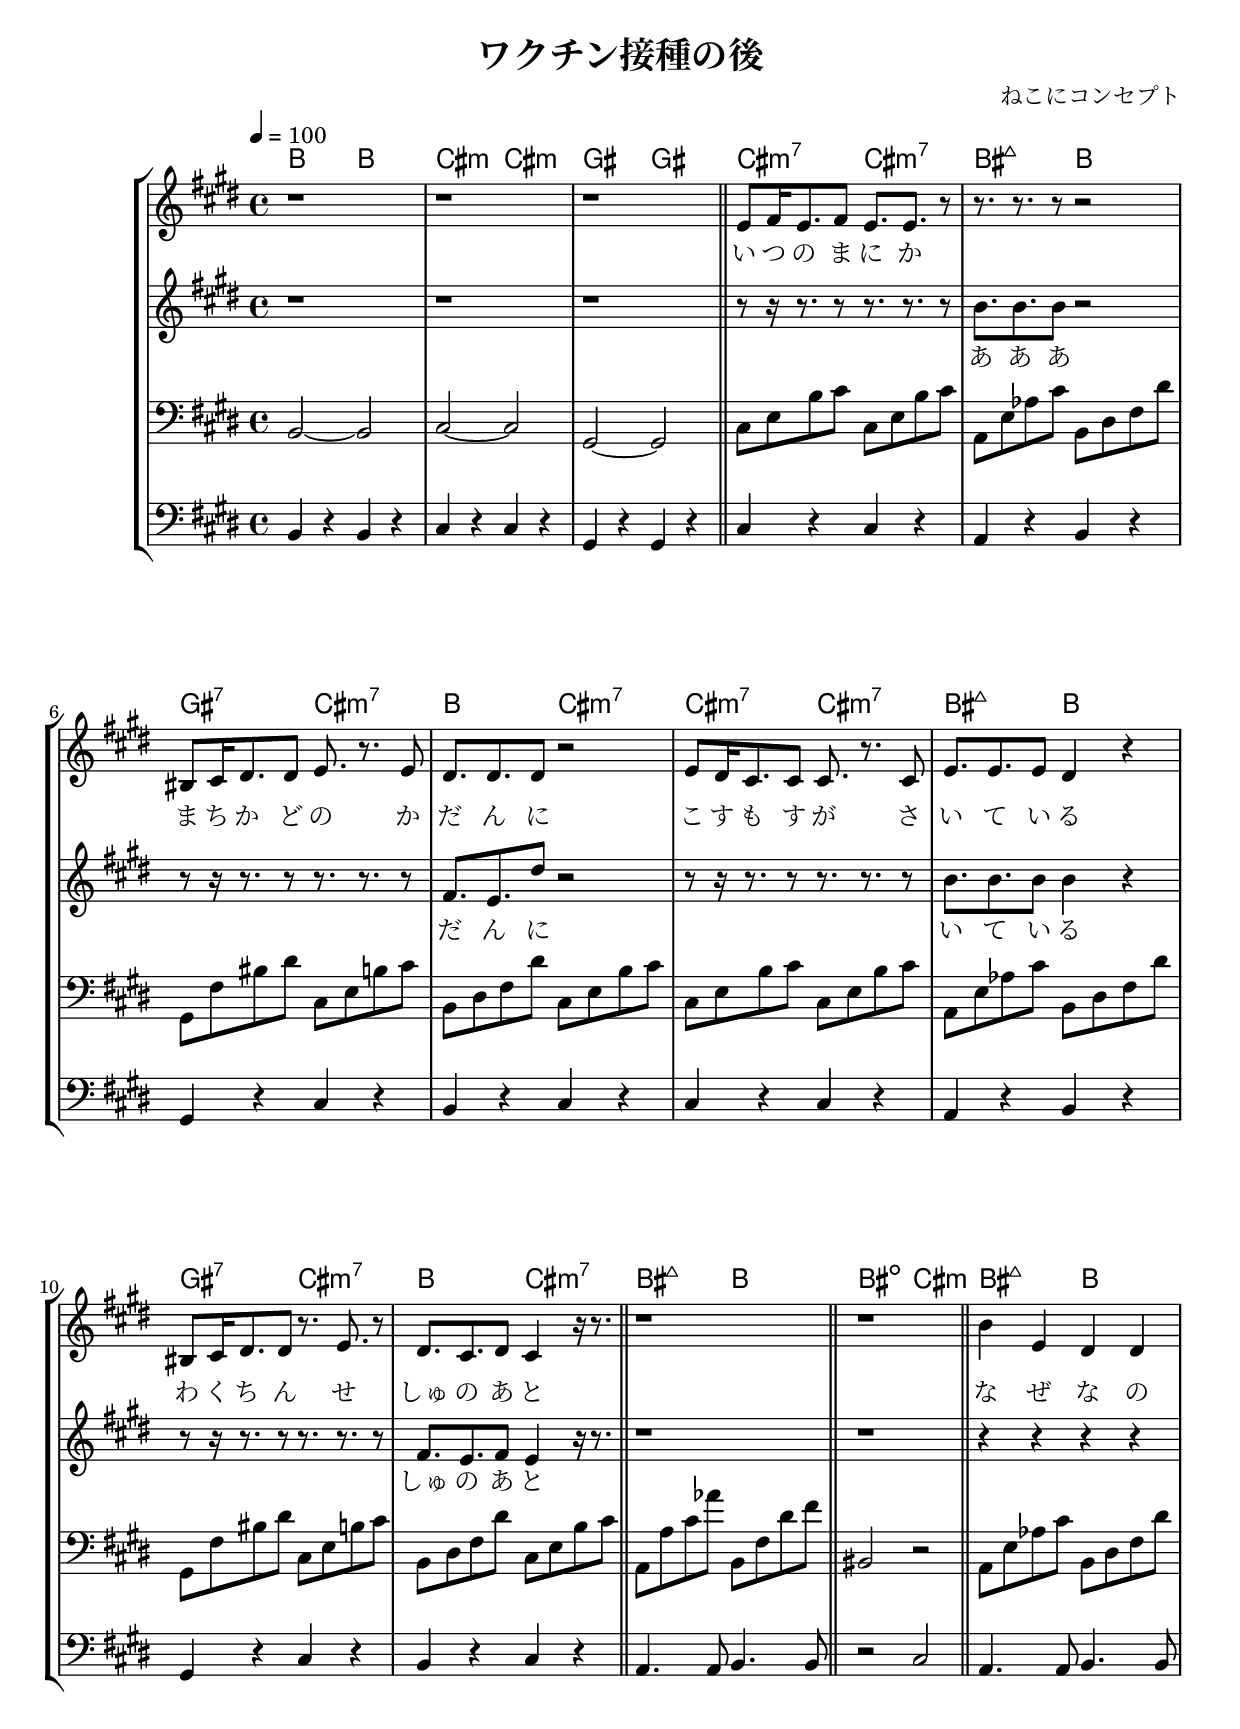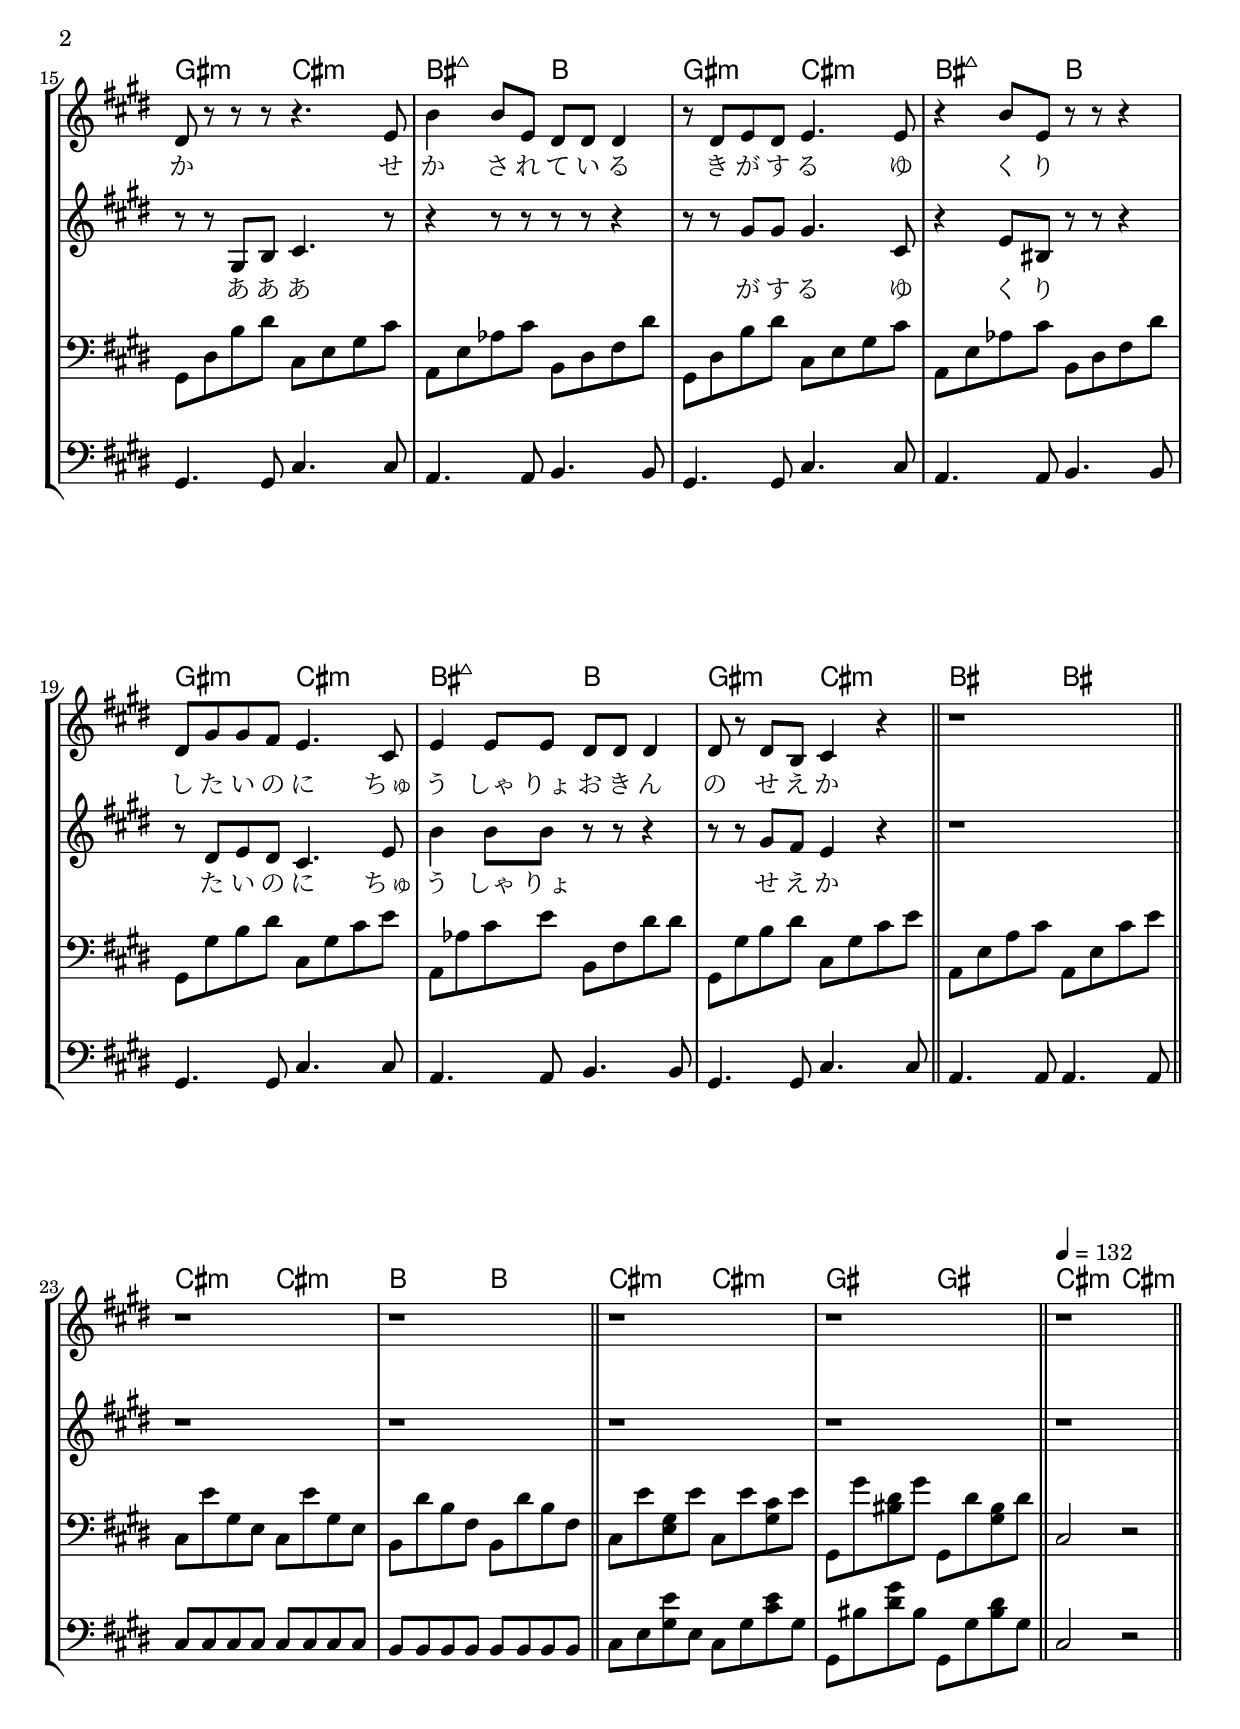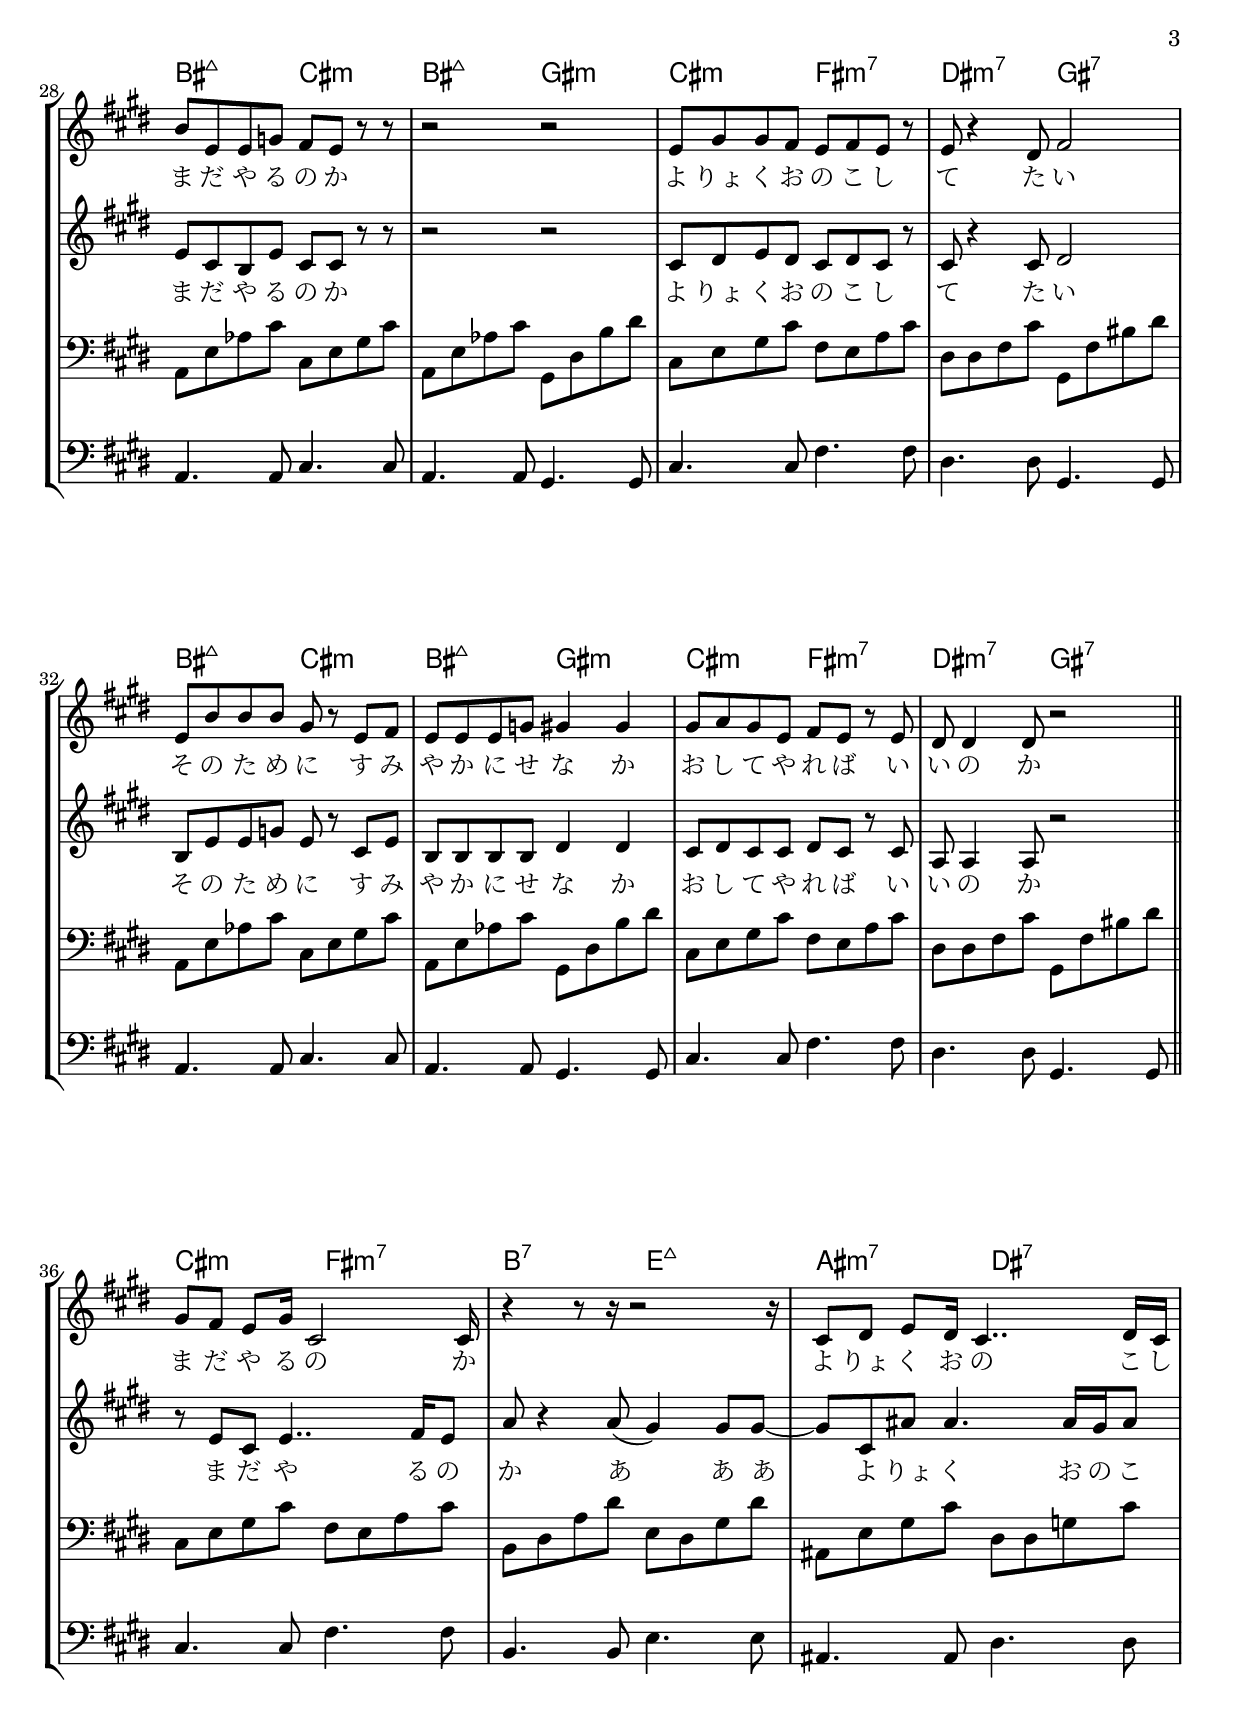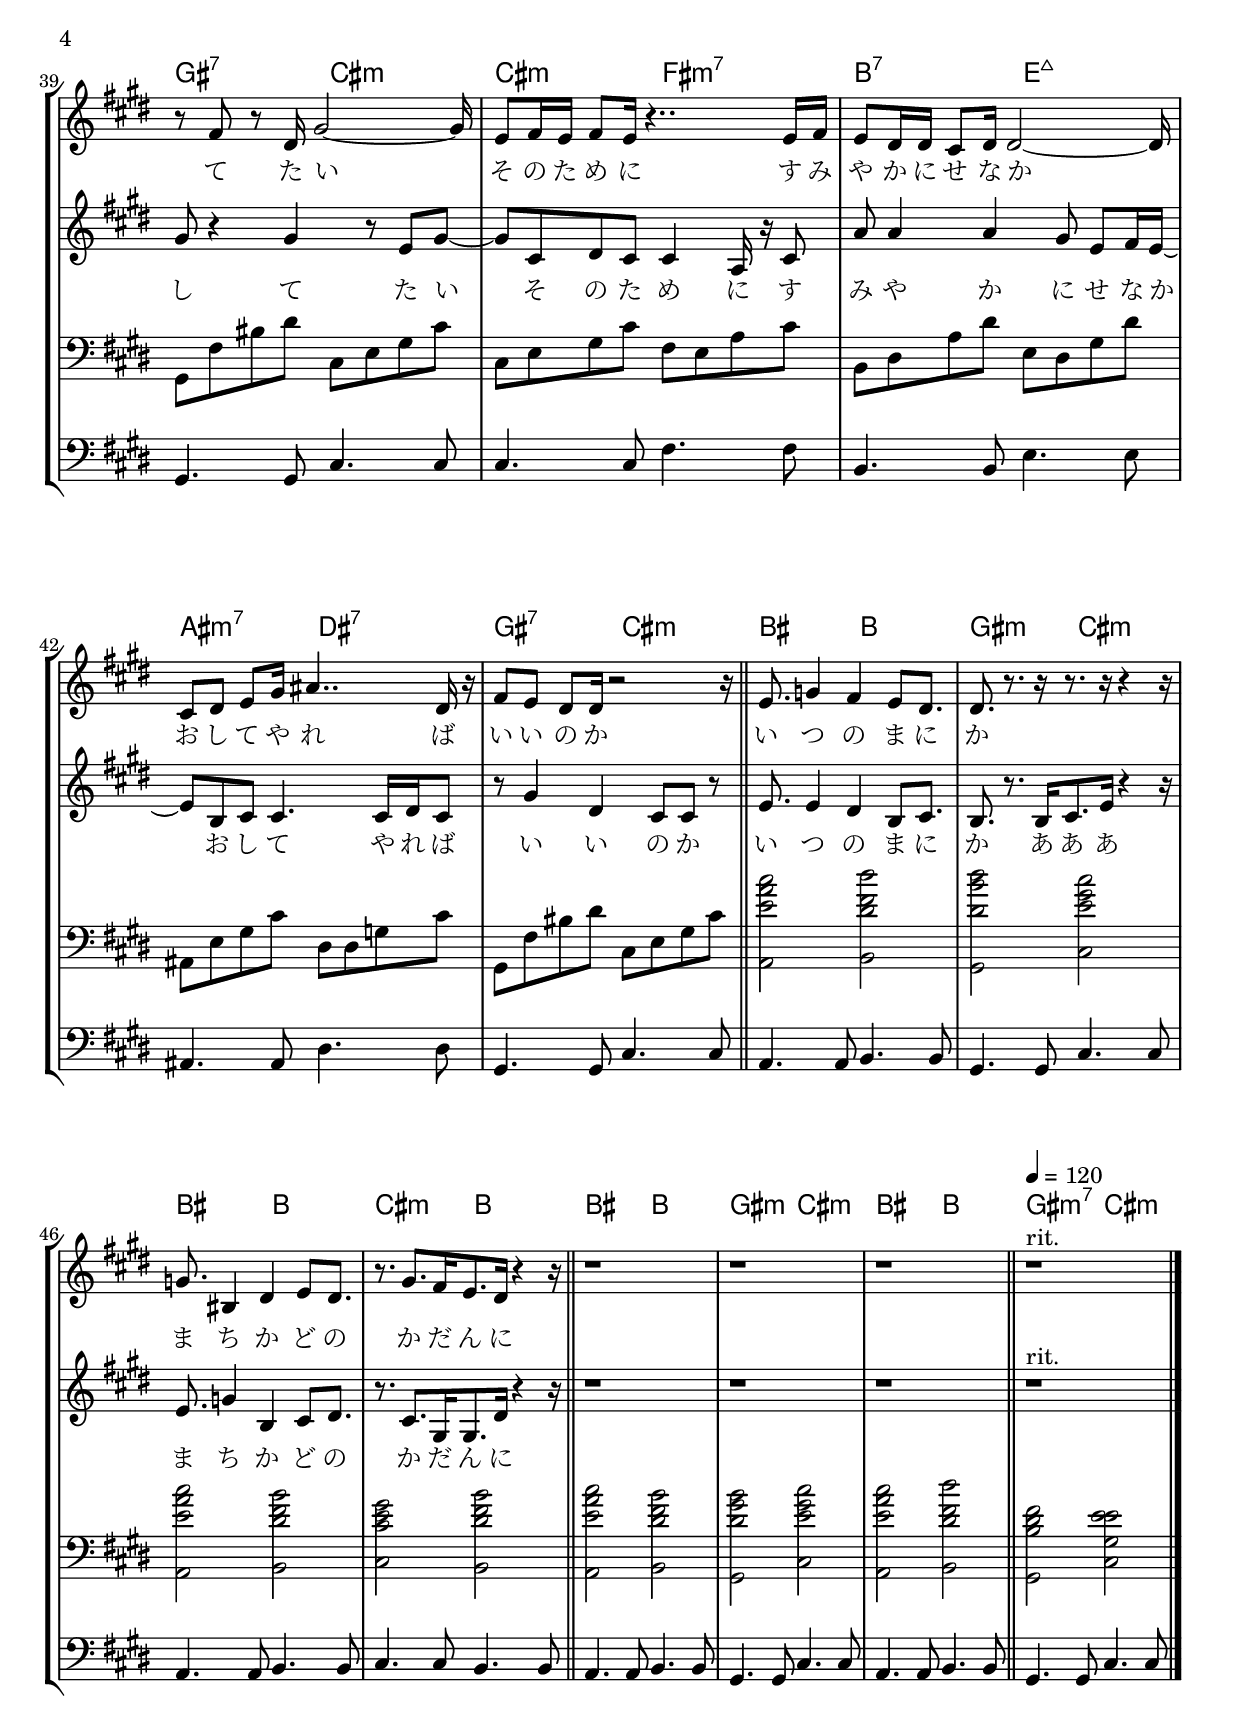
\version "2.12.1"

\header {
	title = \markup {ワクチン接種の後}
	composer = \markup \center-column {ねこにコンセプト}
}

harmony = \chordmode {
	b2 b cis:m cis:m gis gis 

	cis:min7 cis:min7 bis:maj7 b gis:7 cis:min7 b cis:min7 cis:min7 cis:min7 bis:maj7 b gis:7 cis:min7 b cis:min7 

	bis:maj7 b 

	bis:dim cis:m 

	bis:maj7 b gis:m cis:m bis:maj7 b gis:m cis:m bis:maj7 b gis:m cis:m bis:maj7 b gis:m cis:m 

	bis bis 

	cis:m cis:m b b 

	cis:m cis:m gis gis 

	cis:m cis:m 

	bis:maj7 cis:m bis:maj7 gis:m cis:m fis:min7 dis:m7 gis:7 bis:maj7 cis:m bis:maj7 gis:m cis:m fis:min7 dis:m7 gis:7 

	cis:m fis:min7 b:7 e:maj7 ais:m7 dis:7 gis:7 cis:m cis:m fis:min7 b:7 e:maj7 ais:m7 dis:7 gis:7 cis:m 

	bis b gis:m cis:m bis b cis:m b 

	bis b gis:m cis:m bis b 

	gis:min7 cis:m 
}

melody = {
	\key e \major
	\tempo 4 = 100
	r1 | r1 | r1   
	\set Staff.midiInstrument = #"mmi0.45"
	\set Staff.midiMinimumVolume = #0.7
	\set Staff.midiMaximumVolume = #0.9
	e'8  fis'16  e'8.  fis'8  e'8.  e'8.  r8 
	r8.  r8.  r8  r2 
	bis8  cis'16  dis'8.  dis'8  e'8.  r8.  e'8 
	dis'8.  dis'8.  dis'8  r2 
	e'8  dis'16  cis'8.  cis'8  cis'8.  r8.  cis'8 
	e'8.  e'8.  e'8  dis'4  r4 
	bis8  cis'16  dis'8.  dis'8  r8.  e'8.  r8 
	dis'8.  cis'8.  dis'8  cis'4  r16  	r8. 	r1   
	r1   
	\set Staff.midiInstrument = #"mmi0.45"
	\set Staff.midiMinimumVolume = #0.7
	\set Staff.midiMaximumVolume = #0.9
	 b'4  e'4  dis'4  dis'4 
	dis'8  r8  r8  r8  r4.  e'8 
	b'4  b'8  e'8  dis'8  dis'8  dis'4 
	r8  dis'8  e'8  dis'8  e'4.  e'8 
	r4  b'8  e'8  r8  r8  r4 
	dis'8  gis'8  gis'8  fis'8  e'4.  cis'8 
	e'4  e'8  e'8  dis'8  dis'8  dis'4 
	dis'8  r8  dis'8  b8  cis'4  	r4 	r1   
	r1 | r1   
	r1 | r1   
	\tempo 4 = 132
	r1   
	\set Staff.midiInstrument = #"mmi0.45"
	\set Staff.midiMinimumVolume = #0.7
	\set Staff.midiMaximumVolume = #0.9
	b'8  e'8  e'8  g'8  fis'8  e'8  r8  r8 
	r2  r2 
	e'8  gis'8  gis'8  fis'8  e'8  fis'8  e'8  r8 
	e'8  r4  dis'8  fis'2 
	e'8  b'8  b'8  b'8  gis'8  r8  e'8  fis'8 
	e'8  e'8  e'8  g'8  gis'4  gis'4 
	gis'8  a'8  gis'8  e'8  fis'8  e'8  r8  e'8 
	dis'8  dis'4  dis'8  r2
	\set Staff.midiInstrument = #"Choir Aahs"
	\set Staff.midiMinimumVolume = #0.7
	\set Staff.midiMaximumVolume = #0.9
	gis'8  fis'8  e'8  gis'16  cis'2  cis'16 
	r4  r8  r16  r2 r16 
	cis'8  dis'8  e'8  dis'16  cis'4..  dis'16  cis'16 
	r8  fis'8  r8  dis'16  gis'2~gis'16 
	e'8  fis'16  e'16  fis'8  e'16  r4..  e'16  fis'16 
	e'8  dis'16  dis'16  cis'8  dis'16  dis'2~dis'16 
	cis'8  dis'8  e'8  gis'16  ais'4..  dis'16  r16 
	fis'8  e'8  dis'8  dis'16  r2 r16
	\set Staff.midiInstrument = #"Acoustic grand"
	\set Staff.midiMinimumVolume = #0.7
	\set Staff.midiMaximumVolume = #0.9
	e'8.  g'4  fis'4  e'8  dis'8. 
	dis'8.  r8.  r16  r8.  r16  r4 r16 
	g'8.  bis4  dis'4  e'8  dis'8. 
	r8.  gis'8.  fis'16  e'8.  dis'16  r4 r16
	r1 | r1 | r1   
	\tempo 4 = 120
	r1^"rit." \bar "|."
}

words = \lyricmode {
	
	い  つ  の  ま  に  か  ま  ち  か  ど  の  か  だ  ん  に  こ  す  も  す  が  さ  い  て  い  る  わ  く  ち  ん  せ  しゅ  の  あ  と  
	
	
	な  ぜ  な  の  か  せ  か  さ  れ  て  い  る  き  が  す  る  ゆ  く  り  し  た  い  の  に  ちゅ  う  しゃ  りょ  お  き  ん  の  せ  え  か  
	
	
	
	
	ま  だ  や  る  の  か  よ  りょ  く  お  の  こ  し  て  た  い  そ  の  た  め  に  す  み  や  か  に  せ  な  か  お  し  て  や  れ  ば  い  い  の  か  
	ま  だ  や  る  の  か  よ  りょ  く  お  の  こ  し  て  た  い  そ  の  た  め  に  す  み  や  か  に  せ  な  か  お  し  て  や  れ  ば  い  い  の  か  
	い  つ  の  ま  に  か  ま  ち  か  ど  の  か  だ  ん  に  
	
	
}

secondmelody = {
	\key e \major
	\tempo 4 = 100
	r1 | r1 | r1   
	\set Staff.midiInstrument = #"Pad 4 (choir)"
	\set Staff.midiMinimumVolume = #0.7
	\set Staff.midiMaximumVolume = #0.9
	r8  r16  r8.  r8  r8.  r8.  r8 
	b'8.  b'8.  b'8  r2 
	r8  r16  r8.  r8  r8.  r8.  r8 
	fis'8.  e'8.  dis''8  r2 
	r8  r16  r8.  r8  r8.  r8.  r8 
	b'8.  b'8.  b'8  b'4  r4 
	r8  r16  r8.  r8  r8.  r8.  r8 
	fis'8.  e'8.  fis'8  e'4  r16  	r8. 	r1   
	r1   
	\set Staff.midiInstrument = #"Steel Drums"
	\set Staff.midiMinimumVolume = #0.7
	\set Staff.midiMaximumVolume = #0.9
	 r4  r4  r4  r4 
	r8  r8  gis8  b8  cis'4.  r8 
	r4  r8  r8  r8  r8  r4 
	r8  r8  gis'8  gis'8  gis'4.  cis'8 
	r4  e'8  bis8  r8  r8  r4 
	r8  dis'8  e'8  dis'8  cis'4.  e'8 
	b'4  b'8  b'8  r8  r8  r4 
	r8  r8  gis'8  fis'8  e'4  	r4 	r1   
	r1 | r1   
	r1 | r1   
	\tempo 4 = 132
	r1   
	\set Staff.midiInstrument = #"Orchestra Hit"
	\set Staff.midiMinimumVolume = #0.7
	\set Staff.midiMaximumVolume = #0.9
	e'8  cis'8  b8  e'8  cis'8  cis'8  r8  r8 
	r2  r2 
	cis'8  dis'8  e'8  dis'8  cis'8  dis'8  cis'8  r8 
	cis'8  r4  cis'8  dis'2 
	b8  e'8  e'8  g'8  e'8  r8  cis'8  e'8 
	b8  b8  b8  b8  dis'4  dis'4 
	cis'8  dis'8  cis'8  cis'8  dis'8  cis'8  r8  cis'8 
	a8  a4  a8  r2
	\set Staff.midiInstrument = #"FX 7 (echoes)"
	\set Staff.midiMinimumVolume = #0.7
	\set Staff.midiMaximumVolume = #0.9
	r8 e'8  cis'8  e'4..  fis'16  e'8 
	a'8  r4  a'8  (gis'4)  gis'8  gis'8~ 
	gis'8  cis'8  ais'8  ais'4.  ais'16  gis'16  ais'8 
	gis'8  r4  gis'4  r8  e'8  gis'8~ 
	gis'8  cis'8  dis'8  cis'8  cis'4  a16  r16  cis'8 
	a'8  a'4  a'4  gis'8  e'8  fis'16  e'16~ 
	e'8  b8  cis'8  cis'4.  cis'16  dis'16  cis'8 
	r8  gis'4  dis'4  cis'8  cis'8  r8
	\set Staff.midiInstrument = #"Pad 4 (choir)"
	\set Staff.midiMinimumVolume = #0.7
	\set Staff.midiMaximumVolume = #0.9
	e'8.  e'4  dis'4  b8  cis'8. 
	b8.  r8.  b16  cis'8.  e'16  r4 r16 
	e'8.  g'4  b4  cis'8  dis'8. 
	r8.  cis'8.  gis16  gis8.  dis'16  r4 r16
	r1 | r1 | r1   
	\tempo 4 = 120
	r1^"rit." \bar "|."
}

secondwords = \lyricmode {
	
	あ  あ  あ  だ  ん  に  い  て  い  る  しゅ  の  あ  と  
	
	
	あ  あ  あ  が  す  る  ゆ  く  り  た  い  の  に  ちゅ  う  しゃ  りょ  せ  え  か  
	
	
	
	
	ま  だ  や  る  の  か  よ  りょ  く  お  の  こ  し  て  た  い  そ  の  た  め  に  す  み  や  か  に  せ  な  か  お  し  て  や  れ  ば  い  い  の  か  
	ま  だ  や  る  の  か  あ  あ  あ  よ  りょ  く  お  の  こ  し  て  た  い  そ  の  た  め  に  す  み  や  か  に  せ  な  か  お  し  て  や  れ  ば  い  い  の  か  
	い  つ  の  ま  に  か  あ  あ  あ  ま  ち  か  ど  の  か  だ  ん  に  
	
	
}

tempochange = {
	\tempo 4 = 100
	r1 | r1 | r1 \bar "||"
	\tempo 4 = 100
	r1 | r1 | r1 | r1 | r1 | r1 | r1 | r1 \bar "||"
	\tempo 4 = 100
	r1 \bar "||"
	\tempo 4 = 100
	r1 \bar "||"
	\tempo 4 = 100
	r1 | r1 | r1 | r1 | r1 | r1 | r1 | r1 \bar "||"
	\tempo 4 = 100
	r1 \bar "||"
	\tempo 4 = 100
	r1 | r1 \bar "||"
	\tempo 4 = 100
	r1 | r1 \bar "||"
	\tempo 4 = 132
	r1 \bar "||"
	\tempo 4 = 132
	r1 | r1 | r1 | r1 | r1 | r1 | r1 | r1 \bar "||"
	\tempo 4 = 132
	r1 | r1 | r1 | r1 | r1 | r1 | r1 | r1 \bar "||"
	\tempo 4 = 132
	r1 | r1 | r1 | r1 \bar "||"
	\tempo 4 = 132
	r1 | r1 | r1 \bar "||"
	\tempo 4 = 120
	\tempo 4 = 90 r2 \tempo 4 = 80 r2 \bar "|."
}

mainacc = {
	\clef bass
	\set Staff.midiInstrument = #"Marimba"
	\set Staff.midiMinimumVolume = #0.3
	\set Staff.midiMaximumVolume = #0.6
	\key e \major
	\tempo 4 = 100
	b,2
	~b,2
	cis2
	~cis2
	gis,2
	~gis,2
	\bar "||"

	\set Staff.midiInstrument = #"Marimba"
	\set Staff.midiMinimumVolume = #0.3
	\set Staff.midiMaximumVolume = #0.6
	cis8 e8 b8 cis'8
	cis8 e8 b8 cis'8
	a,8 e8 as8 cis'8
	b,8 dis8 fis8 dis'8
	gis,8 fis8 bis8 dis'8
	cis8 e8 b8 cis'8
	b,8 dis8 fis8 dis'8
	cis8 e8 b8 cis'8
	cis8 e8 b8 cis'8
	cis8 e8 b8 cis'8
	a,8 e8 as8 cis'8
	b,8 dis8 fis8 dis'8
	gis,8 fis8 bis8 dis'8
	cis8 e8 b8 cis'8
	b,8 dis8 fis8 dis'8
	cis8 e8 b8 cis'8
	\bar "||"

	\set Staff.midiInstrument = #"Vibraphone"
	\set Staff.midiMinimumVolume = #0.3
	\set Staff.midiMaximumVolume = #0.6
	a,8 a8 cis'8 as'8
	b,8 fis8 dis'8 fis'8
	\bar "||"

	\set Staff.midiInstrument = #"Vibraphone"
	\set Staff.midiMinimumVolume = #0.3
	\set Staff.midiMaximumVolume = #0.6
	bis,2
	r2
	\bar "||"

	\set Staff.midiInstrument = #"Vibraphone"
	\set Staff.midiMinimumVolume = #0.3
	\set Staff.midiMaximumVolume = #0.6
	a,8 e8 as8 cis'8
	b,8 dis8 fis8 dis'8
	gis,8 dis8 b8 dis'8
	cis8 e8 gis8 cis'8
	a,8 e8 as8 cis'8
	b,8 dis8 fis8 dis'8
	gis,8 dis8 b8 dis'8
	cis8 e8 gis8 cis'8
	a,8 e8 as8 cis'8
	b,8 dis8 fis8 dis'8
	gis,8 gis8 b8 dis'8
	cis8 gis8 cis'8 e'8
	a,8 as8 cis'8 e'8
	b,8 fis8 dis'8 dis'8
	gis,8 gis8 b8 dis'8
	cis8 gis8 cis'8 e'8
	\bar "||"

	\set Staff.midiInstrument = #"Celesta"
	\set Staff.midiMinimumVolume = #0.3
	\set Staff.midiMaximumVolume = #0.6
	a,8 e8 a8 cis'8
	a,8 e8 cis'8 e'8
	\bar "||"

	\set Staff.midiInstrument = #"Marimba"
	\set Staff.midiMinimumVolume = #0.3
	\set Staff.midiMaximumVolume = #0.6
	cis8 e' gis e
	cis8 e' gis e
	b,8 dis' b fis
	b,8 dis' b fis
	\bar "||"

	\set Staff.midiInstrument = #"Vibraphone"
	\set Staff.midiMinimumVolume = #0.3
	\set Staff.midiMaximumVolume = #0.6
	cis8 e' <e gis> e'
	cis8 e' <gis cis'> e'
	gis,8 gis' <bis dis'> gis'
	gis,8 dis' <gis bis> dis'
	\bar "||"

	\set Staff.midiInstrument = #"Celesta"
	\set Staff.midiMinimumVolume = #0.3
	\set Staff.midiMaximumVolume = #0.6
	\tempo 4 = 132
	cis2
	r2
	\bar "||"

	\set Staff.midiInstrument = #"Celesta"
	\set Staff.midiMinimumVolume = #0.3
	\set Staff.midiMaximumVolume = #0.6
	a,8 e8 as8 cis'8
	cis8 e8 gis8 cis'8
	a,8 e8 as8 cis'8
	gis,8 dis8 b8 dis'8
	cis8 e8 gis8 cis'8
	fis8 e8 a8 cis'8
	dis8 dis8 fis8 cis'8
	gis,8 fis8 bis8 dis'8
	a,8 e8 as8 cis'8
	cis8 e8 gis8 cis'8
	a,8 e8 as8 cis'8
	gis,8 dis8 b8 dis'8
	cis8 e8 gis8 cis'8
	fis8 e8 a8 cis'8
	dis8 dis8 fis8 cis'8
	gis,8 fis8 bis8 dis'8
	\bar "||"

	\set Staff.midiInstrument = #"Celesta"
	\set Staff.midiMinimumVolume = #0.3
	\set Staff.midiMaximumVolume = #0.6
	cis8 e8 gis8 cis'8
	fis8 e8 a8 cis'8
	b,8 dis8 a8 dis'8
	e8 dis8 gis8 dis'8
	ais,8 e8 gis8 cis'8
	dis8 dis8 g8 cis'8
	gis,8 fis8 bis8 dis'8
	cis8 e8 gis8 cis'8
	cis8 e8 gis8 cis'8
	fis8 e8 a8 cis'8
	b,8 dis8 a8 dis'8
	e8 dis8 gis8 dis'8
	ais,8 e8 gis8 cis'8
	dis8 dis8 g8 cis'8
	gis,8 fis8 bis8 dis'8
	cis8 e8 gis8 cis'8
	\bar "||"

	\set Staff.midiInstrument = #"Celesta"
	\set Staff.midiMinimumVolume = #0.3
	\set Staff.midiMaximumVolume = #0.6
	<a, e' a' cis''>2
	<b, dis' fis' dis''>2
	<gis, dis' b' dis''>2
	<cis e' gis' cis''>2
	<a, e' a' cis''>2
	<b, dis' fis' b'>2
	<cis cis' e' gis'>2
	<b, dis' fis' b'>2
	\bar "||"

	\set Staff.midiInstrument = #"Celesta"
	\set Staff.midiMinimumVolume = #0.3
	\set Staff.midiMaximumVolume = #0.6
	<a, e' a' cis''>2
	<b, dis' fis' b'>2
	<gis, dis' gis' b'>2
	<cis e' gis' cis''>2
	<a, e' a' cis''>2
	<b, dis' fis' dis''>2
	\bar "||"

	\set Staff.midiInstrument = #"Celesta"
	\set Staff.midiMinimumVolume = #0.3
	\set Staff.midiMaximumVolume = #0.6
	\tempo 4 = 120
	<gis, b dis' fis'>2
	<cis gis e' e'>2
	\bar "|."
}

subacc = {
	\clef bass
	\set Staff.midiInstrument = #"Celesta"
	\set Staff.midiMinimumVolume = #0.3
	\set Staff.midiMaximumVolume = #0.6
	\key e \major
	\tempo 4 = 100
	b,4 r4
	b,4 r4
	cis4 r4
	cis4 r4
	gis,4 r4
	gis,4 r4
	\bar "||"

	\set Staff.midiInstrument = #"Celesta"
	\set Staff.midiMinimumVolume = #0.3
	\set Staff.midiMaximumVolume = #0.6
	cis4 r4
	cis4 r4
	a,4 r4
	b,4 r4
	gis,4 r4
	cis4 r4
	b,4 r4
	cis4 r4
	cis4 r4
	cis4 r4
	a,4 r4
	b,4 r4
	gis,4 r4
	cis4 r4
	b,4 r4
	cis4 r4
	\bar "||"

	\set Staff.midiInstrument = #"Synth Bass 2"
	\set Staff.midiMinimumVolume = #0.3
	\set Staff.midiMaximumVolume = #0.6
	a,4.a,8
	b,4.b,8
	\bar "||"

	\set Staff.midiInstrument = #"Celesta"
	\set Staff.midiMinimumVolume = #0.3
	\set Staff.midiMaximumVolume = #0.6
	r2
	cis2
	\bar "||"

	\set Staff.midiInstrument = #"Harpsichord"
	\set Staff.midiMinimumVolume = #0.3
	\set Staff.midiMaximumVolume = #0.6
	a,4.a,8
	b,4.b,8
	gis,4.gis,8
	cis4.cis8
	a,4.a,8
	b,4.b,8
	gis,4.gis,8
	cis4.cis8
	a,4.a,8
	b,4.b,8
	gis,4.gis,8
	cis4.cis8
	a,4.a,8
	b,4.b,8
	gis,4.gis,8
	cis4.cis8
	\bar "||"

	\set Staff.midiInstrument = #"Synth Bass 2"
	\set Staff.midiMinimumVolume = #0.3
	\set Staff.midiMaximumVolume = #0.6
	a,4.a,8
	a,4.a,8
	\bar "||"

	\set Staff.midiInstrument = #"Synth Bass 2"
	\set Staff.midiMinimumVolume = #0.3
	\set Staff.midiMaximumVolume = #0.6
	cis8 cis8 cis8 cis8
	cis8 cis8 cis8 cis8
	b,8 b,8 b,8 b,8
	b,8 b,8 b,8 b,8
	\bar "||"

	\set Staff.midiInstrument = #"Synth Bass 2"
	\set Staff.midiMinimumVolume = #0.3
	\set Staff.midiMaximumVolume = #0.6
	cis8 e <gis e'> e
	cis8 gis <cis' e'> gis
	gis,8 bis <dis' gis'> bis
	gis,8 gis <bis dis'> gis
	\bar "||"

	\set Staff.midiInstrument = #"Synth Bass 2"
	\set Staff.midiMinimumVolume = #0.3
	\set Staff.midiMaximumVolume = #0.6
	\tempo 4 = 132
	cis2
	r2
	\bar "||"

	\set Staff.midiInstrument = #"Marimba"
	\set Staff.midiMinimumVolume = #0.3
	\set Staff.midiMaximumVolume = #0.6
	a,4.a,8
	cis4.cis8
	a,4.a,8
	gis,4.gis,8
	cis4.cis8
	fis4.fis8
	dis4.dis8
	gis,4.gis,8
	a,4.a,8
	cis4.cis8
	a,4.a,8
	gis,4.gis,8
	cis4.cis8
	fis4.fis8
	dis4.dis8
	gis,4.gis,8
	\bar "||"

	\set Staff.midiInstrument = #"Vibraphone"
	\set Staff.midiMinimumVolume = #0.3
	\set Staff.midiMaximumVolume = #0.6
	cis4.cis8
	fis4.fis8
	b,4.b,8
	e4.e8
	ais,4.ais,8
	dis4.dis8
	gis,4.gis,8
	cis4.cis8
	cis4.cis8
	fis4.fis8
	b,4.b,8
	e4.e8
	ais,4.ais,8
	dis4.dis8
	gis,4.gis,8
	cis4.cis8
	\bar "||"

	\set Staff.midiInstrument = #"Marimba"
	\set Staff.midiMinimumVolume = #0.3
	\set Staff.midiMaximumVolume = #0.6
	a,4.a,8
	b,4.b,8
	gis,4.gis,8
	cis4.cis8
	a,4.a,8
	b,4.b,8
	cis4.cis8
	b,4.b,8
	\bar "||"

	\set Staff.midiInstrument = #"Vibraphone"
	\set Staff.midiMinimumVolume = #0.3
	\set Staff.midiMaximumVolume = #0.6
	a,4.a,8
	b,4.b,8
	gis,4.gis,8
	cis4.cis8
	a,4.a,8
	b,4.b,8
	\bar "||"

	\set Staff.midiInstrument = #"Synth Voice"
	\set Staff.midiMinimumVolume = #0.3
	\set Staff.midiMaximumVolume = #0.6
	\tempo 4 = 120
	gis,4.gis,8
	cis4.cis8
	\bar "|."
}

percA = {
	\drummode {
	r1 |r1 |r1 \bar "||"
	r1  |r1  |r1  |r1  |r1  |r1  |r1  |r2 r8 hho4 hho8  \bar "||"
	r2 r8 hho4 hho8  \bar "||"
	r2. hho4  \bar "||"
	cymr4 cymr4 cymr4 cymr4  |cymr4 cymr8 cymr16 cymr16 cymr4 cymr4  |cymr4 cymr4 cymr4 cymr4  |cymr4 cymr2.  |cymr4 cymr4 cymr4 cymr4  |cymr4 cymr8 cymr16 cymr16 cymr4 cymr4  |cymr4 cymr4 cymr4 cymr4  |cymr4 cymr2.  \bar "||"
	r2 r8 hho4 hho8  \bar "||"
	hh8 hh8 hh8 hh8 hh8 hh8 hh8 hh8  |r8 hh2. r8  \bar "||"
	cymr4 cymr4 cymr4 cymr4  |cymr4 cymr8 cymr16 cymr16 cymr4 cymr4  \bar "||"
	r1 \bar "||"
	r8 cymr16 cymr16 cymr8 cymr16 cymr16 cymr8 cymr16 cymr16 cymr8 cymr8  |cymr8 cymr16 cymr16 cymr8 cymr16 cymr16 cymr8 cymr16 cymr16 cymr8 cymr8  |cymr8 cymr16 cymr16 cymr8 cymr16 cymr16 cymr8 cymr16 cymr16 cymr8 cymr16 cymr16  |cymr8 cymr16 cymr16 cymr8 cymr16 cymr16 cymr8 cymr16 cymr16 cymr8 cymr8  |r8 cymr16 cymr16 cymr8 cymr16 cymr16 cymr8 cymr16 cymr16 cymr8 cymr8  |cymr8 cymr16 cymr16 cymr8 cymr16 cymr16 cymr8 cymr16 cymr16 cymr8 cymr8  |cymr8 cymr16 cymr16 cymr8 cymr16 cymr16 cymr8 cymr16 cymr16 cymr8 cymr16 cymr16  |cymr8 cymr16 cymr16 cymr8 cymr16 cymr16 cymr8 cymr16 cymr16 cymr8 cymr8  \bar "||"
	r4 sn2 sn8. sn16  |r4 sn2 sn8. sn16  |r4 sn2 sn8. sn16  |r4 sn2 sn8. sn16  |r4 sn2 sn8. sn16  |r4 sn2 sn8. sn16  |r4 sn2 sn8. sn16  |r8 sn8 sn4 sn8 sn8 sn16 sn8 sn16  \bar "||"
	r1  |r1  |r1  |r2 r8 hho4 hho8  \bar "||"
	r1  |r1  |r2 r8 hho4 hho8  \bar "||"
	r1 \bar "|."
	}
}

percB = {
	\drummode {
	r1 |r1 |r1 \bar "||"
	r4. hhp2 hhp8  |r4. hhp2 hhp8  |r4. hhp2 hhp8  |r4. hhp2 hhp8  |r4. hhp2 hhp8  |r4. hhp2 hhp8  |r4. hhp2 hhp8  |hhp4 hhp4 hhp4 hhp4  \bar "||"
	hhp4 hhp4 hhp4 hhp4  \bar "||"
	r16 hhp16 hhp8 hhp16 hhp8 hhp2 hhp16  \bar "||"
	r2 sn2  |r2 sn2  |r2 sn2  |r8 sn8 sn2.  |r2 sn2  |r2 sn2  |r2 sn2  |r8 sn8 sn2.  \bar "||"
	hhp4 hhp4 hhp4 hhp4  \bar "||"
	r4 sn8. sn8 sn8. sn8. sn16  |r4 sn2 sn4  \bar "||"
	r2 sn2  |r2 sn2  \bar "||"
	r1 \bar "||"
	r4 sn2 sn4  |r4 sn8 sn4. sn4  |r4 sn2 sn4  |r4 sn8 sn4. sn4  |r4 sn2 sn4  |r4 sn8 sn4. sn4  |r4 sn2 sn4  |r4 sn2 sn8 sn16 sn16  \bar "||"
	r4. r16 tommh8 tommh4. r16  |r1  |r4. r16 tommh8 tommh4. r16  |r1  |r4. r16 tommh8 tommh4. r16  |r1  |r4. r16 tommh8 tommh4. r16  |r1  \bar "||"
	r4. hhp2 hhp8  |r4. hhp2 hhp8  |r4. hhp2 hhp8  |hhp4 hhp4 hhp4 hhp4  \bar "||"
	r4. hhp2 hhp8  |r4. hhp2 hhp8  |hhp4 hhp4 hhp4 hhp4  \bar "||"
	r1 \bar "|."
	}
}

percC = {
	\drummode {
	r1 |r1 |r1 \bar "||"
	hh4 hh4 hh4 hh4  |hh4 hh4 hh4 hh4  |hh4 hh4 hh4 hh4  |hh4 hh4 hh4 hh4  |hh4 hh4 hh4 hh4  |hh4 hh4 hh4 hh4  |hh4 hh4 hh4 hh4  |r4. hh2 r8  \bar "||"
	r4. hh2 r8  \bar "||"
	hh8. hh8. hh4 hh4 hh8  \bar "||"
	bd2. r8 bd8  |bd2. r8 bd8  |bd2. r8 bd8  |bd4. bd8 bd4. bd8  |bd2. r8 bd8  |bd2. r8 bd8  |bd2. r8 bd8  |bd2 r8 bd4.  \bar "||"
	r4. hh2 r8  \bar "||"
	bd8 bd4 bd2 bd8  |bd8 bd4. bd4. bd8  \bar "||"
	bd2. r8 bd8  |bd2 r8 bd4.  \bar "||"
	r1 \bar "||"
	bd8. bd16 bd8. bd16 bd8. bd16 bd8. bd16  |bd8. bd16 bd8. bd16 bd8. bd16 bd4  |bd8. bd16 bd8. bd16 bd8. bd16 bd8. bd16  |bd8. bd16 bd8. bd16 bd8. bd16 bd4  |bd8. bd16 bd8. bd16 bd8. bd16 bd8. bd16  |bd8. bd16 bd8. bd16 bd8. bd16 bd4  |bd8. bd16 bd8. bd16 bd8. bd16 bd8. bd16  |bd8. bd16 bd8. bd16 bd8. bd16 bd8. bd16  \bar "||"
	r8 toml8 toml8 toml8 toml8 toml8 toml8 toml8  |toml8 toml8 toml8 toml8 toml8 toml8 toml8 toml8  |toml8 toml8 toml8 toml8 toml8 toml8 toml8 toml8  |toml8 toml8 toml8 toml8 toml8 toml8 toml8 toml8  |r8 toml8 toml8 toml8 toml8 toml8 toml8 toml8  |toml8 toml8 toml8 toml8 toml8 toml8 toml8 toml8  |toml8 toml8 toml8 toml8 toml8 toml8 toml8 toml8  |toml8 toml8 toml8 toml8 toml8 toml8 toml8 toml8  \bar "||"
	hh4 hh4 hh4 hh4  |hh4 hh4 hh4 hh4  |hh4 hh4 hh4 hh4  |r4. hh2 r8  \bar "||"
	hh4 hh4 hh4 hh4  |hh4 hh4 hh4 hh4  |r4. hh2 r8  \bar "||"
	r1 \bar "|."
	}
}

percD = {
	\drummode {
	r1 |r1 |r1 \bar "||"
	bd2. r8 bd8  |bd8. bd8. bd2 bd8  |bd2. r8 bd8  |bd8. bd8. bd2 bd8  |bd2. r8 bd8  |bd8. bd8. bd2 bd8  |bd2. r8 bd8  |bd8. bd4. r16 bd4 bd8  \bar "||"
	bd8. bd4. r16 bd4 bd8  \bar "||"
	r2 ss2  \bar "||"
	r1 |r1 |r1 |r2 r8 tommh8 tommh4  |r1 |r1 |r1 |r8. tommh8. tommh2 r8  \bar "||"
	bd8. bd4. r16 bd4 bd8  \bar "||"
	r1  |r2 r8 hho4.  \bar "||"
	r1 |r8. tommh8. tommh2 r8  \bar "||"
	r1 \bar "||"
	r1  |r2 r16 tommh4. r16  |r1  |r2 r16 tommh4. r16  |r1  |r2 r16 tommh4. r16  |r1  |r4. tommh2 r8  \bar "||"
	r1  |r4. r16 tomfh8 tomfh4. r16  |r1  |r4. r16 tomfh8 tomfh4. r16  |r1  |r4. r16 tomfh8 tomfh4. r16  |r1  |r4. r16 tomfh2 r16  \bar "||"
	bd2. r8 bd8  |bd8. bd8. bd2 bd8  |bd2. r8 bd8  |bd8. bd4. r16 bd4 bd8  \bar "||"
	bd2. r8 bd8  |bd8. bd8. bd2 bd8  |bd8. bd4. r16 bd4 bd8  \bar "||"
	r1 \bar "|."
	}
}

percE = {
	\drummode {
	r1 |r1 |r1 \bar "||"
	r1 | r1 | r1 | r1 | r1 | r1 | r1 | r1 \bar "||"
	r1 \bar "||"
	bd4. bd4 bd4.  \bar "||"
	r1 |r1 |r1 |r2. r8 toml8  |r1 |r1 |r1 |r2. toml8 toml8  \bar "||"
	r1 \bar "||"
	r1 |cymc1  \bar "||"
	r1 |r2. toml8 toml8  \bar "||"
	r1 \bar "||"
	r1  |r2. r8 toml8  |r1  |r2. r8 toml8  |r1  |r2. r8 toml8  |r1  |r2 r16 toml4. r16  \bar "||"
	bd4. r16 bd8. bd4.  |bd8. bd4. r16 bd4 bd8  |bd8. bd4 bd8. bd4.  |bd8. bd4. r16 bd4 bd8  |bd4. r16 bd8. bd4.  |bd8. bd4. r16 bd4 bd8  |bd8. bd4 bd8. bd4.  |bd4. bd8 bd4 r16 bd8.  \bar "||"
	r1 | r1 | r1 | r1 \bar "||"
	r1 | r1 | r1 \bar "||"
	r1 \bar "|."
	}
}

percF = {
	\drummode {
	r1 | r1 | r1 \bar "||"
	r1 | r1 | r1 | r1 | r1 | r1 | r1 | r1 \bar "||"
	r1 \bar "||"
	r1 \bar "||"
	r1 |r1 |r1 |r1 |r1 |r1 |r1 |hho1  \bar "||"
	r1 \bar "||"
	r1 |r4 r16 tommh16 tommh4. tommh4  \bar "||"
	r1 |hho1  \bar "||"
	r1 \bar "||"
	cymc1  |r1 |r1 |r1 |cymc1  |r1 |r1 |r1 \bar "||"
	cymc1  |r1 |r1 |r1 |cymc1  |r1 |r1 |r1 \bar "||"
	r1 | r1 | r1 | r1 \bar "||"
	r1 | r1 | r1 \bar "||"
	r1 \bar "|."
	}
}

percG = {
	\drummode {
	r1 | r1 | r1 \bar "||"
	r1 | r1 | r1 | r1 | r1 | r1 | r1 | r1 \bar "||"
	r1 \bar "||"
	r1 \bar "||"
	r1 | r1 | r1 | r1 | r1 | r1 | r1 | r1 \bar "||"
	r1 \bar "||"
	r1 |r4. r16 tomml4. tomml8.  \bar "||"
	r1 | r1 \bar "||"
	r1 \bar "||"
	r1 | r1 | r1 | r1 | r1 | r1 | r1 | r1 \bar "||"
	r1 | r1 | r1 | r1 | r1 | r1 | r1 | r1 \bar "||"
	r1 | r1 | r1 | r1 \bar "||"
	r1 | r1 | r1 \bar "||"
	r1 \bar "|."
	}
}

percH = {
	\drummode {
	r1 | r1 | r1 \bar "||"
	r1 | r1 | r1 | r1 | r1 | r1 | r1 | r1 \bar "||"
	r1 \bar "||"
	r1 \bar "||"
	r1 | r1 | r1 | r1 | r1 | r1 | r1 | r1 \bar "||"
	r1 \bar "||"
	r1 |r2 r16 toml8 toml4 r16  \bar "||"
	r1 | r1 \bar "||"
	r1 \bar "||"
	r1 | r1 | r1 | r1 | r1 | r1 | r1 | r1 \bar "||"
	r1 | r1 | r1 | r1 | r1 | r1 | r1 | r1 \bar "||"
	r1 | r1 | r1 | r1 \bar "||"
	r1 | r1 | r1 \bar "||"
	r1 \bar "|."
	}
}

percI = {
	\drummode {
	r1 | r1 | r1 \bar "||"
	r1 | r1 | r1 | r1 | r1 | r1 | r1 | r1 \bar "||"
	r1 \bar "||"
	r1 \bar "||"
	r1 | r1 | r1 | r1 | r1 | r1 | r1 | r1 \bar "||"
	r1 \bar "||"
	r1 |r2 r8 tomfh4 tomfh8  \bar "||"
	r1 | r1 \bar "||"
	r1 \bar "||"
	r1 | r1 | r1 | r1 | r1 | r1 | r1 | r1 \bar "||"
	r1 | r1 | r1 | r1 | r1 | r1 | r1 | r1 \bar "||"
	r1 | r1 | r1 | r1 \bar "||"
	r1 | r1 | r1 \bar "||"
	r1 \bar "|."
	}
}

\score {
	<<
		\new StaffGroup <<
			\new ChordNames {\harmony}
			\new Voice = "melody" {\melody}
			\new Lyrics \lyricsto "melody" \words
			\new Voice = "secondmelody" {\secondmelody}
			\new Lyrics \lyricsto "secondmelody" \secondwords
			\new Staff = "mainacc" {\mainacc}
			\new Staff = "subacc" {\subacc}
		>>
	>>
	\layout { }
}
